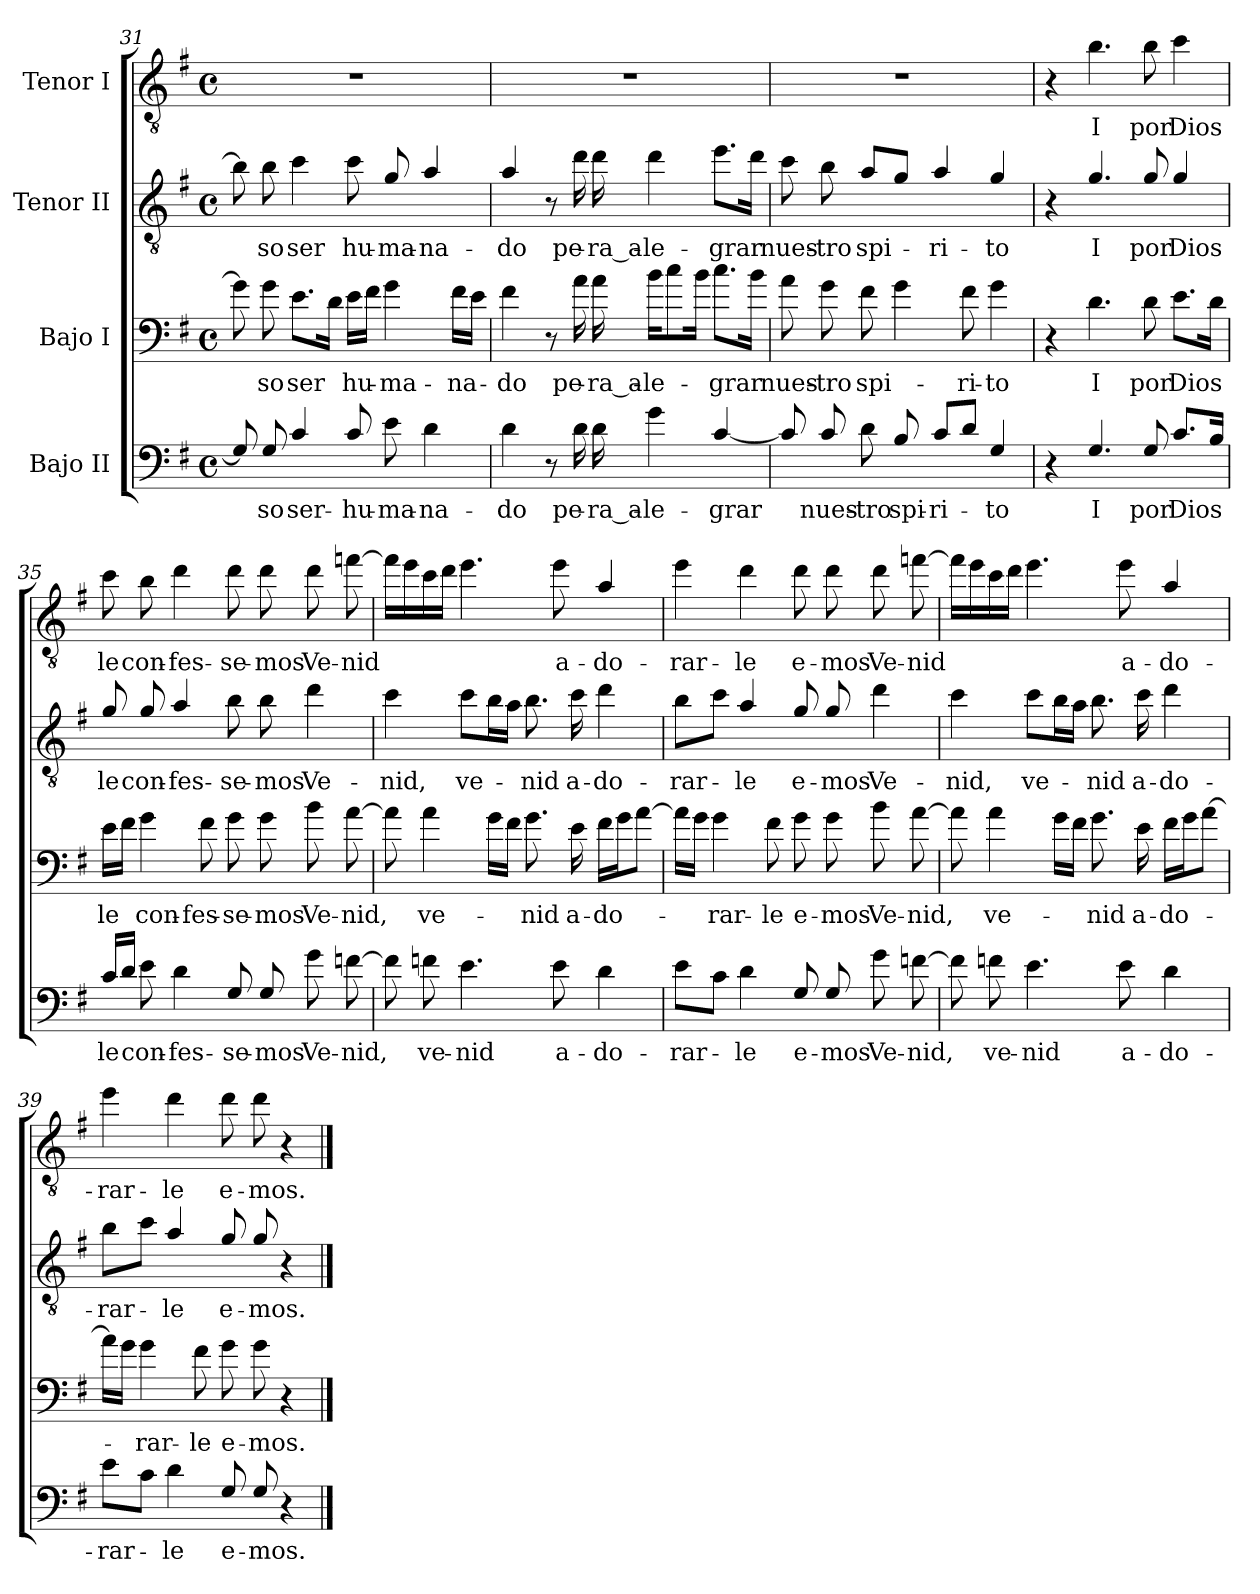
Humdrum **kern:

**kern	**text	**kern	**text	**kern	**text	**kern	**text
*part4	*part4	*part3	*part3	*part2	*part2	*part1	*part1
*staff4	*staff4	*staff3	*staff3	*staff2	*staff2	*staff1	*staff1
*I"Bajo II	*	*I"Bajo I	*	*I"Tenor II	*	*I"Tenor I	*
*clefF4	*	*clefF4	*	*clefGv2	*	*clefGv2	*
*ITrd8c14	*	*ITrd8c14	*	*ITrd8c14	*	*ITrd8c14	*
*k[f#]	*	*k[f#]	*	*k[f#]	*	*k[f#]	*
*G:	*	*G:	*	*G:	*	*G:	*
*M4/4	*	*M4/4	*	*M4/4	*	*M4/4	*
*met(c)	*	*met(c)	*	*met(c)	*	*met(c)	*
=31	=31	=31	=31	=31	=31	=31	=31
8GG/]	.	8G\]	.	8B\]	.	1r	.
!	!LO:LY:b	!	!LO:LY:b	!	!LO:LY:b	!	!
8GG/	-so	8G\	-so	8B\	-so	.	.
!	!LO:LY:b	!	!LO:LY:b	!	!LO:LY:b	!	!
4C/	ser-	8.E\L	ser	4c\	ser	.	.
.	.	16D\Jk	.	.	.	.	.
!	!LO:LY:b	!	!LO:LY:b	!	!LO:LY:b	!	!
8C/	-hu-	16E\LL	hu-	8c\	hu-	.	.
.	.	16F#\JJ	.	.	.	.	.
!	!LO:LY:b	!	!LO:LY:b	!	!LO:LY:b	!	!
8E\	-ma-	4G\	-ma-	8G/	-ma-	.	.
!	!LO:LY:b	!	!	!	!LO:LY:b	!	!
4D\	-na-	.	.	4A/	-na-	.	.
!	!	!	!LO:LY:b	!	!	!	!
.	.	16F#\LL	-na-	.	.	.	.
.	.	16E\JJ	.	.	.	.	.
=32	=32	=32	=32	=32	=32	=32	=32
!	!LO:LY:b	!	!LO:LY:b	!	!LO:LY:b	!	!
4D\	-do	4F#\	-do	4A/	-do	1r	.
8r	.	8r	.	8r	.	.	.
!	!LO:LY:b	!	!LO:LY:b	!	!LO:LY:b	!	!
16D\	pe-	16A\	pe-	16d\	pe-	.	.
!	!LO:LY:b	!	!LO:LY:b	!	!LO:LY:b	!	!
16D\	-ra_a-	16A\	-ra_a-	16d\	-ra_a-	.	.
!	!LO:LY:b	!	!LO:LY:b	!	!LO:LY:b	!	!
4G\	-le-	16B\KL	-le-	4d\	-le-	.	.
.	.	8c\	.	.	.	.	.
.	.	16B\Jk	.	.	.	.	.
!	!LO:LY:b	!	!LO:LY:b	!	!LO:LY:b	!	!
[4C/	-grar	8.c\L	-grar	8.e\L	-grar	.	.
.	.	16B\Jk	.	16d\Jk	.	.	.
=33	=33	=33	=33	=33	=33	=33	=33
!	!	!	!LO:LY:b	!	!LO:LY:b	!	!
8C/]	.	8A\	nues-	8c\	nues-	1r	.
!	!LO:LY:b	!	!LO:LY:b	!	!LO:LY:b	!	!
8C/	nues-	8G\	-tro	8B\	-tro	.	.
!	!LO:LY:b	!	!LO:LY:b	!	!LO:LY:b	!	!
8D\	-tro	8F#\	spi-	8A/L	spi-	.	.
!	!LO:LY:b	!	!	!	!	!	!
8BB/	spi-	4G\	.	8G/J	.	.	.
!	!LO:LY:b	!	!	!	!LO:LY:b	!	!
8C/L	-ri-	.	.	4A/	-ri-	.	.
!	!	!	!LO:LY:b	!	!	!	!
8D/J	.	8F#\	-ri-	.	.	.	.
!	!LO:LY:b	!	!LO:LY:b	!	!LO:LY:b	!	!
4GG/	-to	4G\	-to	4G/	-to	.	.
!!LO:LB:g=z
=34	=34	=34	=34	=34	=34	=34	=34
4r	.	4r	.	4r	.	4r	.
!	!LO:LY:b	!	!LO:LY:b	!	!LO:LY:b	!	!LO:LY:b
4.GG/	I	4.D\	I	4.G/	I	4.B\	I
!	!LO:LY:b	!	!LO:LY:b	!	!LO:LY:b	!	!LO:LY:b
8GG/	por	8D\	por	8G/	por	8B\	por
!	!LO:LY:b	!	!LO:LY:b	!	!LO:LY:b	!	!LO:LY:b
8.C/L	Dios	8.E\L	Dios	4G/	Dios	4c\	Dios
16BB/Jk	.	16D\Jk	.	.	.	.	.
=35	=35	=35	=35	=35	=35	=35	=35
!	!LO:LY:b	!	!LO:LY:b	!	!LO:LY:b	!	!LO:LY:b
16C/LL	le	16E\LL	le	8G/	le	8c\	le
16D/JJ	.	16F#\JJ	.	.	.	.	.
!	!LO:LY:b	!	!LO:LY:b	!	!LO:LY:b	!	!LO:LY:b
8E\	con-	4G\	con-	8G/	con-	8B\	con-
!	!LO:LY:b	!	!	!	!LO:LY:b	!	!LO:LY:b
4D\	-fes-	.	.	4A/	-fes-	4d\	-fes-
!	!	!	!LO:LY:b	!	!	!	!
.	.	8F#\	-fes-	.	.	.	.
!	!LO:LY:b	!	!LO:LY:b	!	!LO:LY:b	!	!LO:LY:b
8GG/	-se-	8G\	-se-	8B\	-se-	8d\	-se-
!	!LO:LY:b	!	!LO:LY:b	!	!LO:LY:b	!	!LO:LY:b
8GG/	-mos	8G\	-mos	8B\	-mos	8d\	-mos
!	!LO:LY:b	!	!LO:LY:b	!	!LO:LY:b	!	!LO:LY:b
8G\	Ve-	8B\	Ve-	4d\	Ve-	8d\	Ve-
!	!LO:LY:b	!	!LO:LY:b	!	!	!	!LO:LY:b
[8Fn\	-nid,	[8A\	-nid,	.	.	[8fn\	-nid
=36	=36	=36	=36	=36	=36	=36	=36
!	!	!	!	!	!LO:LY:b	!	!
8F\]	.	8A\]	.	4c\	-nid,	16f\LL]	.
.	.	.	.	.	.	16e\	.
!	!LO:LY:b	!	!LO:LY:b	!	!	!	!
8Fn\	ve-	4A\	ve-	.	.	16c\	.
.	.	.	.	.	.	16d\JJ	.
!	!LO:LY:b	!	!	!	!LO:LY:b	!	!
4.E\	-nid	.	.	8c\L	ve-	4.e\	.
.	.	16G\LL	.	16B\L	.	.	.
.	.	16F#\JJ	.	16A\JJ	.	.	.
!	!	!	!LO:LY:b	!	!LO:LY:b	!	!
.	.	8.G\	-nid	8.B\	-nid	.	.
!	!LO:LY:b	!	!	!	!	!	!LO:LY:b
8E\	a-	.	.	.	.	8e\	a-
!	!	!	!LO:LY:b	!	!LO:LY:b	!	!
.	.	16E\	a-	16c\	a-	.	.
!	!LO:LY:b	!	!LO:LY:b	!	!LO:LY:b	!	!LO:LY:b
4D\	-do-	16F#\LL	-do-	4d\	-do-	4A/	-do-
.	.	16G\J	.	.	.	.	.
.	.	[8A\J	.	.	.	.	.
=37	=37	=37	=37	=37	=37	=37	=37
!	!LO:LY:b	!	!	!	!LO:LY:b	!	!LO:LY:b
8E\L	-rar-	16A\LL]	.	8B\L	-rar-	4e\	-rar-
.	.	16G\JJ	.	.	.	.	.
!	!	!	!LO:LY:b	!	!	!	!
8C\J	.	4G\	-rar-	8c\J	.	.	.
!	!LO:LY:b	!	!	!	!LO:LY:b	!	!LO:LY:b
4D\	-le	.	.	4A/	-le	4d\	-le
!	!	!	!LO:LY:b	!	!	!	!
.	.	8F#\	-le	.	.	.	.
!	!LO:LY:b	!	!LO:LY:b	!	!LO:LY:b	!	!LO:LY:b
8GG/	e-	8G\	e-	8G/	e-	8d\	e-
!	!LO:LY:b	!	!LO:LY:b	!	!LO:LY:b	!	!LO:LY:b
8GG/	-mos	8G\	-mos	8G/	-mos	8d\	-mos
!	!LO:LY:b	!	!LO:LY:b	!	!LO:LY:b	!	!LO:LY:b
8G\	Ve-	8B\	Ve-	4d\	Ve-	8d\	Ve-
!	!LO:LY:b	!	!LO:LY:b	!	!	!	!LO:LY:b
[8Fn\	-nid,	[8A\	-nid,	.	.	[8fn\	-nid
!!LO:LB:g=z
=38	=38	=38	=38	=38	=38	=38	=38
!	!	!	!	!	!LO:LY:b	!	!
8F\]	.	8A\]	.	4c\	-nid,	16f\LL]	.
.	.	.	.	.	.	16e\	.
!	!LO:LY:b	!	!LO:LY:b	!	!	!	!
8Fn\	ve-	4A\	ve-	.	.	16c\	.
.	.	.	.	.	.	16d\JJ	.
!	!LO:LY:b	!	!	!	!LO:LY:b	!	!
4.E\	-nid	.	.	8c\L	ve-	4.e\	.
.	.	16G\LL	.	16B\L	.	.	.
.	.	16F#\JJ	.	16A\JJ	.	.	.
!	!	!	!LO:LY:b	!	!LO:LY:b	!	!
.	.	8.G\	-nid	8.B\	-nid	.	.
!	!LO:LY:b	!	!	!	!	!	!LO:LY:b
8E\	a-	.	.	.	.	8e\	a-
!	!	!	!LO:LY:b	!	!LO:LY:b	!	!
.	.	16E\	a-	16c\	a-	.	.
!	!LO:LY:b	!	!LO:LY:b	!	!LO:LY:b	!	!LO:LY:b
4D\	-do-	16F#\LL	-do-	4d\	-do-	4A/	-do-
.	.	16G\J	.	.	.	.	.
.	.	[8A\J	.	.	.	.	.
=39	=39	=39	=39	=39	=39	=39	=39
!	!LO:LY:b	!	!	!	!LO:LY:b	!	!LO:LY:b
8E\L	-rar-	16A\LL]	.	8B\L	-rar-	4e\	-rar-
.	.	16G\JJ	.	.	.	.	.
!	!	!	!LO:LY:b	!	!	!	!
8C\J	.	4G\	-rar-	8c\J	.	.	.
!	!LO:LY:b	!	!	!	!LO:LY:b	!	!LO:LY:b
4D\	-le	.	.	4A/	-le	4d\	-le
!	!	!	!LO:LY:b	!	!	!	!
.	.	8F#\	-le	.	.	.	.
!	!LO:LY:b	!	!LO:LY:b	!	!LO:LY:b	!	!LO:LY:b
8GG/	e-	8G\	e-	8G/	e-	8d\	e-
!	!LO:LY:b	!	!LO:LY:b	!	!LO:LY:b	!	!LO:LY:b
8GG/	-mos.	8G\	-mos.	8G/	-mos.	8d\	-mos.
4r	.	4r	.	4r	.	4r	.
==	==	==	==	==	==	==	==
*-	*-	*-	*-	*-	*-	*-	*-
